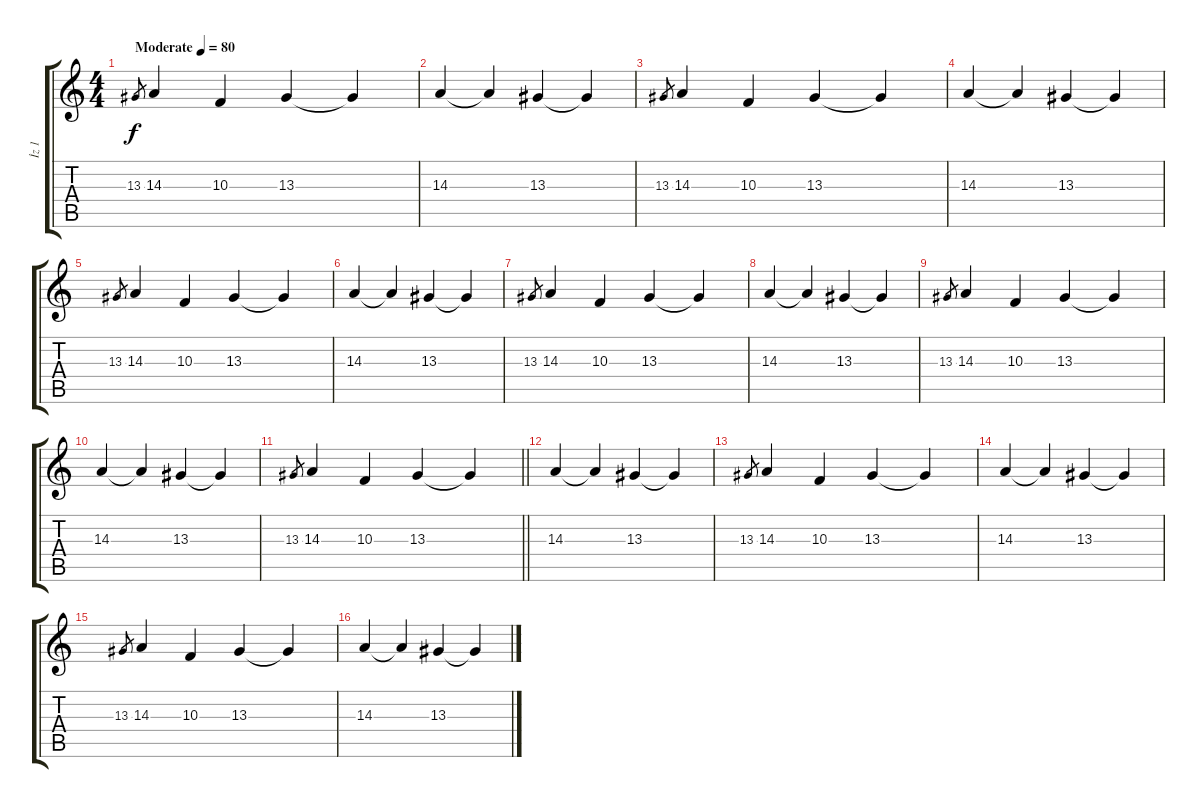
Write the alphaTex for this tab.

\track ("İz 1" "İz 1") {instrument pad5bowed}
\staff {score tabs}
\tuning (E4 B3 G3 D3 A2 E2) {hide}
\ts (4 4)
\tempo (80 "Moderate")
\clef g2
\ks c
13.3.8{gr dy f instrument pad5bowed} 14.3.4 10.3.4 13.3.4 13.3{t}.4 |
14.3.4 14.3{t}.4 13.3.4 13.3{t}.4 |
13.3.8{gr} 14.3.4 10.3.4 13.3.4 13.3{t}.4 |
14.3.4 14.3{t}.4 13.3.4 13.3{t}.4 |
13.3.8{gr} 14.3.4 10.3.4 13.3.4 13.3{t}.4 |
14.3.4 14.3{t}.4 13.3.4 13.3{t}.4 |
13.3.8{gr} 14.3.4 10.3.4 13.3.4 13.3{t}.4 |
14.3.4 14.3{t}.4 13.3.4 13.3{t}.4 |
13.3.8{gr} 14.3.4 10.3.4 13.3.4 13.3{t}.4 |
14.3.4 14.3{t}.4 13.3.4 13.3{t}.4 |
\barLineRight lightlight
13.3.8{gr} 14.3.4 10.3.4 13.3.4 13.3{t}.4 |
\section ("" "")
14.3.4 14.3{t}.4 13.3.4 13.3{t}.4 |
13.3.8{gr} 14.3.4 10.3.4 13.3.4 13.3{t}.4 |
14.3.4 14.3{t}.4 13.3.4 13.3{t}.4 |
13.3.8{gr} 14.3.4 10.3.4 13.3.4 13.3{t}.4 |
14.3.4 14.3{t}.4 13.3.4 13.3{t}.4
